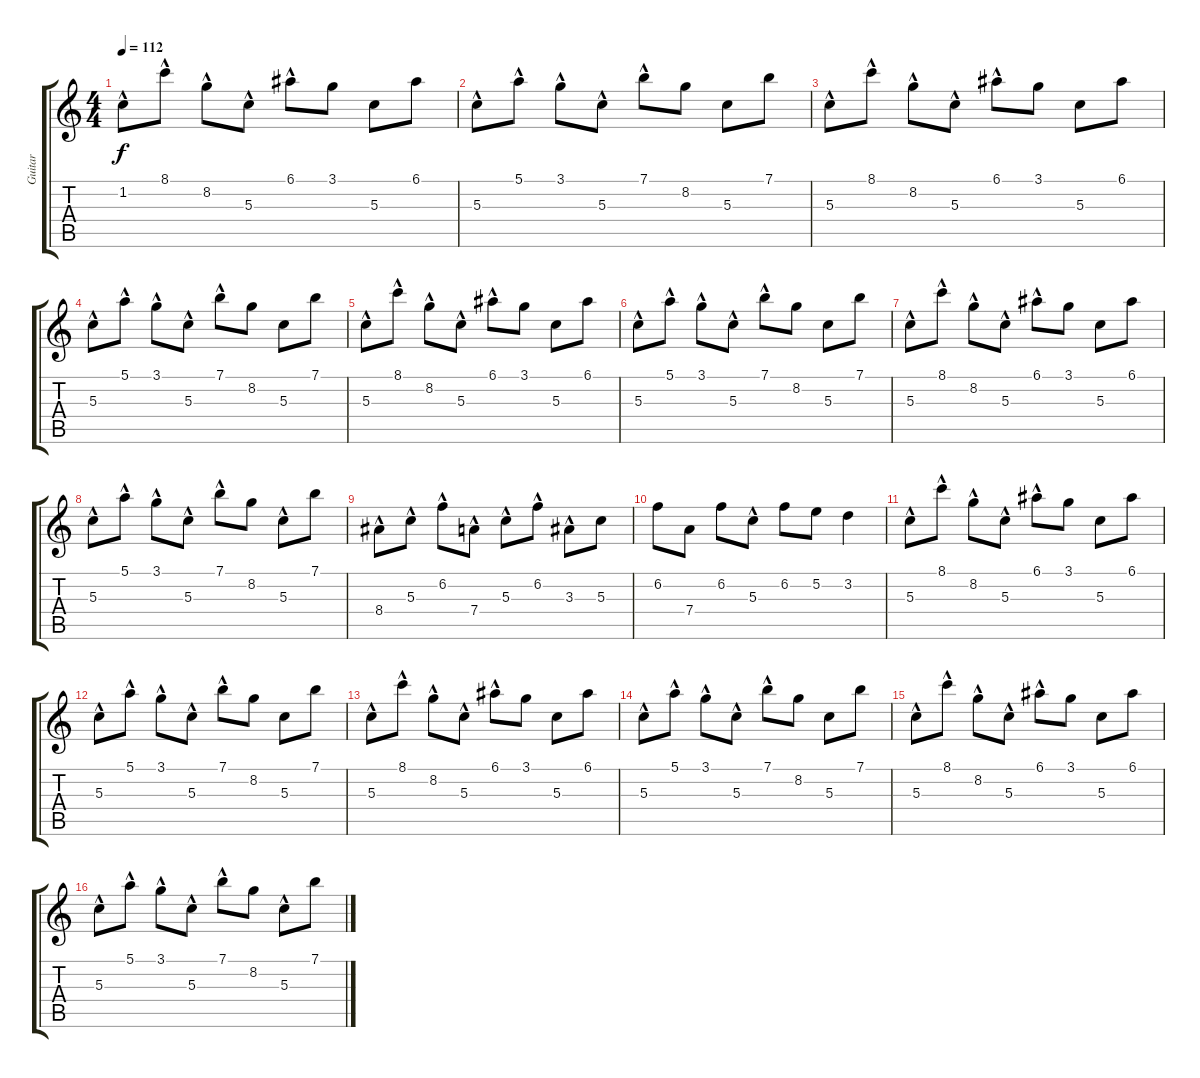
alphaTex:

\track ("Guitar" "Guitar") {instrument electricguitarclean}
\staff {score tabs}
\tuning (E4 B3 G3 D3 A2 E2) {hide}
\ts (4 4)
\tempo 112
\clef g2
\ks c
1.2{hac}.8{dy f} 8.1{hac}.8 8.2{hac}.8 5.3{hac}.8 6.1{hac}.8 3.1.8 5.3.8 6.1.8 |
5.3{hac}.8 5.1{hac}.8 3.1{hac}.8 5.3{hac}.8 7.1{hac}.8 8.2.8 5.3.8 7.1.8 |
5.3{hac}.8 8.1{hac}.8 8.2{hac}.8 5.3{hac}.8 6.1{hac}.8 3.1.8 5.3.8 6.1.8 |
5.3{hac}.8 5.1{hac}.8 3.1{hac}.8 5.3{hac}.8 7.1{hac}.8 8.2.8 5.3.8 7.1.8 |
5.3{hac}.8 8.1{hac}.8 8.2{hac}.8 5.3{hac}.8 6.1{hac}.8 3.1.8 5.3.8 6.1.8 |
5.3{hac}.8 5.1{hac}.8 3.1{hac}.8 5.3{hac}.8 7.1{hac}.8 8.2.8 5.3.8 7.1.8 |
5.3{hac}.8 8.1{hac}.8 8.2{hac}.8 5.3{hac}.8 6.1{hac}.8 3.1.8 5.3.8 6.1.8 |
5.3{hac}.8 5.1{hac}.8 3.1{hac}.8 5.3{hac}.8 7.1{hac}.8 8.2.8 5.3{hac}.8 7.1.8 |
8.4{hac}.8 5.3{hac}.8 6.2{hac}.8 7.4{hac}.8 5.3{hac}.8 6.2{hac}.8 3.3{hac}.8 5.3.8 |
6.2.8 7.4.8 6.2.8 5.3{hac}.8 6.2.8 5.2.8 3.2.4 |
5.3{hac}.8 8.1{hac}.8 8.2{hac}.8 5.3{hac}.8 6.1{hac}.8 3.1.8 5.3.8 6.1.8 |
5.3{hac}.8 5.1{hac}.8 3.1{hac}.8 5.3{hac}.8 7.1{hac}.8 8.2.8 5.3.8 7.1.8 |
5.3{hac}.8 8.1{hac}.8 8.2{hac}.8 5.3{hac}.8 6.1{hac}.8 3.1.8 5.3.8 6.1.8 |
5.3{hac}.8 5.1{hac}.8 3.1{hac}.8 5.3{hac}.8 7.1{hac}.8 8.2.8 5.3.8 7.1.8 |
5.3{hac}.8 8.1{hac}.8 8.2{hac}.8 5.3{hac}.8 6.1{hac}.8 3.1.8 5.3.8 6.1.8 |
5.3{hac}.8 5.1{hac}.8 3.1{hac}.8 5.3{hac}.8 7.1{hac}.8 8.2.8 5.3{hac}.8 7.1.8
